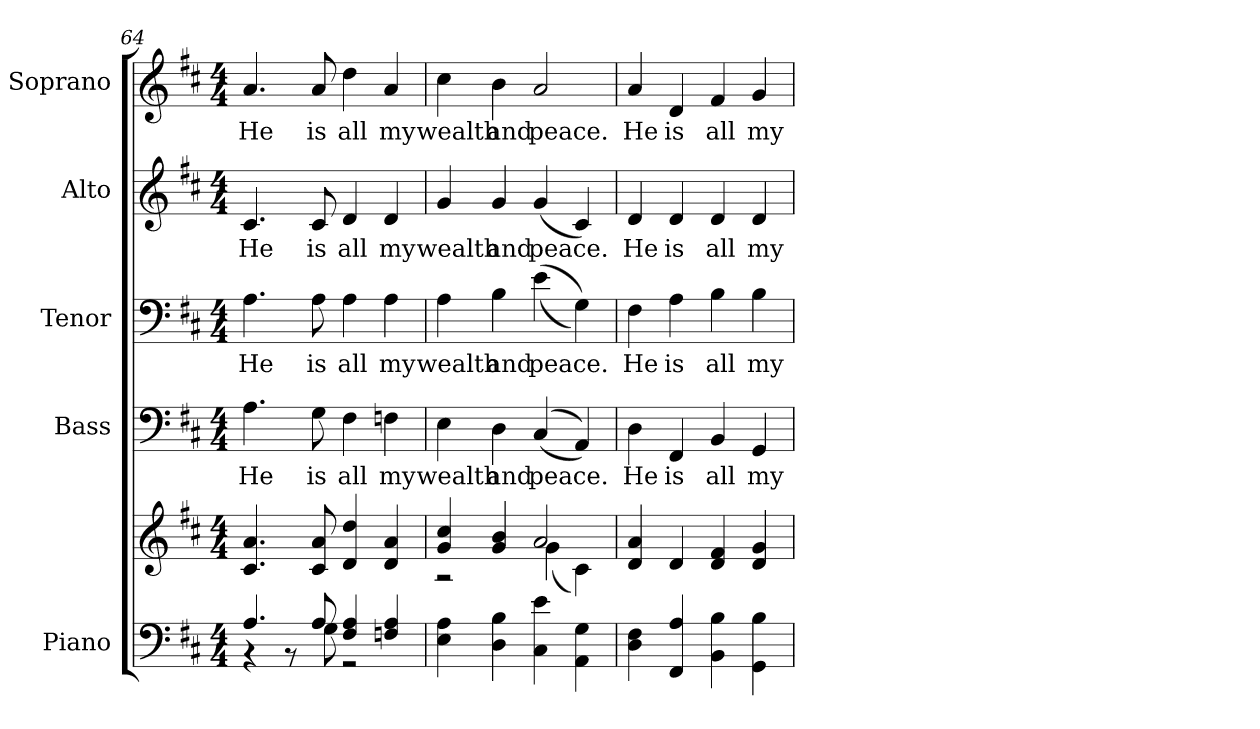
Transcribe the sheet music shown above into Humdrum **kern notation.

**kern	**kern	**kern	**text	**kern	**text	**kern	**text	**kern	**text
*part5	*part5	*part4	*part4	*part3	*part3	*part2	*part2	*part1	*part1
*staff6	*staff5	*staff4	*staff4	*staff3	*staff3	*staff2	*staff2	*staff1	*staff1
*I"Piano	*	*I"Bass	*	*I"Tenor	*	*I"Alto	*	*I"Soprano	*
*I'Pno.	*	*I'B.	*	*I'T.	*	*I'A.	*	*I'S.	*
*clefF4	*clefG2	*clefF4	*	*clefF4	*	*clefG2	*	*clefG2	*
*k[f#c#]	*k[f#c#]	*k[f#c#]	*	*k[f#c#]	*	*k[f#c#]	*	*k[f#c#]	*
*D:	*D:	*D:	*	*D:	*	*D:	*	*D:	*
*M4/4	*M4/4	*M4/4	*	*M4/4	*	*M4/4	*	*M4/4	*
=64	=64	=64	=64	=64	=64	=64	=64	=64	=64
*^	*	*	*	*	*	*	*	*	*
!	!	!	!	!LO:LY:b:color=#000000	!	!	!	!	!	!
!	!	!	!	!	!	!LO:LY:b:color=#000000	!	!	!	!
!	!	!	!	!	!	!	!	!LO:LY:b:color=#000000	!	!
!	!	!	!	!	!	!	!	!	!	!LO:LY:b:color=#000000
4.Ai/	4r	4.c#i/ 4.ai	4.Ai\	He	4.Ai\	He	4.c#i/	He	4.ai/	He
.	8r	.	.	.	.	.	.	.	.	.
!	!	!	!	!LO:LY:b:color=#000000	!	!	!	!	!	!
!	!	!	!	!	!	!LO:LY:b:color=#000000	!	!	!	!
!	!	!	!	!	!	!	!	!LO:LY:b:color=#000000	!	!
!	!	!	!	!	!	!	!	!	!	!LO:LY:b:color=#000000
8Ai/	8Gi\	8c#i/ 8ai	8Gi\	is	8Ai\	is	8c#i/	is	8ai/	is
!	!	!	!	!LO:LY:b:color=#000000	!	!	!	!	!	!
!	!	!	!	!	!	!LO:LY:b:color=#000000	!	!	!	!
!	!	!	!	!	!	!	!	!LO:LY:b:color=#000000	!	!
!	!	!	!	!	!	!	!	!	!	!LO:LY:b:color=#000000
4F#i/ 4Ai	2r	4di/ 4ddi	4F#i\	all	4Ai\	all	4di/	all	4ddi\	all
!	!	!	!	!LO:LY:b:color=#000000	!	!	!	!	!	!
!	!	!	!	!	!	!LO:LY:b:color=#000000	!	!	!	!
!	!	!	!	!	!	!	!	!LO:LY:b:color=#000000	!	!
!	!	!	!	!	!	!	!	!	!	!LO:LY:b:color=#000000
4Fni/ 4Ai	.	4di/ 4ai	4Fni\	my	4Ai\	my	4di/	my	4ai/	my
*v	*v	*	*	*	*	*	*	*	*	*
!!LO:PB:g=z
=65	=65	=65	=65	=65	=65	=65	=65	=65	=65
*	*^	*	*	*	*	*	*	*	*
!	!	!	!	!LO:LY:b:color=#000000	!	!	!	!	!	!
!	!	!	!	!	!	!LO:LY:b:color=#000000	!	!	!	!
!	!	!	!	!	!	!	!	!LO:LY:b:color=#000000	!	!
!	!	!	!	!	!	!	!	!	!	!LO:LY:b:color=#000000
4Ei\ 4Ai	4gi/ 4cc#i	2r	4Ei\	wealth	4Ai\	wealth	4gi/	wealth	4cc#i\	wealth
!	!	!	!	!LO:LY:b:color=#000000	!	!	!	!	!	!
!	!	!	!	!	!	!LO:LY:b:color=#000000	!	!	!	!
!	!	!	!	!	!	!	!	!LO:LY:b:color=#000000	!	!
!	!	!	!	!	!	!	!	!	!	!LO:LY:b:color=#000000
4Di\ 4Bi	4gi/ 4bi	.	4Di\	and	4Bi\	and	4gi/	and	4bi\	and
!	!	!	!	!LO:LY:b:color=#000000	!	!	!	!	!	!
!	!	!	!	!	!	!LO:LY:b:color=#000000	!	!	!	!
!	!	!	!	!	!	!	!	!LO:LY:b:color=#000000	!	!
!	!	!	!	!	!	!	!	!	!	!LO:LY:b:color=#000000
4C#i\ 4ei	2ai/	(4gi\	((4C#i/	peace.	((4ei\	peace.	(4gi/	peace.	2ai/	peace.
4AAi\ 4Gi	.	4c#i\)	4AAi/))	.	4Gi\))	.	4c#i/)	.	.	.
*	*v	*v	*	*	*	*	*	*	*	*
=66	=66	=66	=66	=66	=66	=66	=66	=66	=66
*	*^	*	*	*	*	*	*	*	*
!	!	!	!	!LO:LY:b:color=#000000	!	!	!	!	!	!
*	*v	*v	*	*	*	*	*	*	*	*
*	*^	*	*	*	*	*	*	*	*
!	!	!	!	!	!	!LO:LY:b:color=#000000	!	!	!	!
*	*v	*v	*	*	*	*	*	*	*	*
*	*^	*	*	*	*	*	*	*	*
!	!	!	!	!	!	!	!	!LO:LY:b:color=#000000	!	!
*	*v	*v	*	*	*	*	*	*	*	*
*	*^	*	*	*	*	*	*	*	*
!	!	!	!	!	!	!	!	!	!	!LO:LY:b:color=#000000
*	*v	*v	*	*	*	*	*	*	*	*
4Di\ 4F#i	4di/ 4ai	4Di\	He	4F#i\	He	4di/	He	4ai/	He
!	!	!	!LO:LY:b:color=#000000	!	!	!	!	!	!
!	!	!	!	!	!LO:LY:b:color=#000000	!	!	!	!
!	!	!	!	!	!	!	!LO:LY:b:color=#000000	!	!
!	!	!	!	!	!	!	!	!	!LO:LY:b:color=#000000
4FF#i/ 4Ai	4di/	4FF#i/	is	4Ai\	is	4di/	is	4di/	is
!	!	!	!LO:LY:b:color=#000000	!	!	!	!	!	!
!	!	!	!	!	!LO:LY:b:color=#000000	!	!	!	!
!	!	!	!	!	!	!	!LO:LY:b:color=#000000	!	!
!	!	!	!	!	!	!	!	!	!LO:LY:b:color=#000000
4BBi\ 4Bi	4di/ 4f#i	4BBi/	all	4Bi\	all	4di/	all	4f#i/	all
!	!	!	!LO:LY:b:color=#000000	!	!	!	!	!	!
!	!	!	!	!	!LO:LY:b:color=#000000	!	!	!	!
!	!	!	!	!	!	!	!LO:LY:b:color=#000000	!	!
!	!	!	!	!	!	!	!	!	!LO:LY:b:color=#000000
4GGi\ 4Bi	4di/ 4gi	4GGi/	my	4Bi\	my	4di/	my	4gi/	my
=	=	=	=	=	=	=	=	=	=
*-	*-	*-	*-	*-	*-	*-	*-	*-	*-
